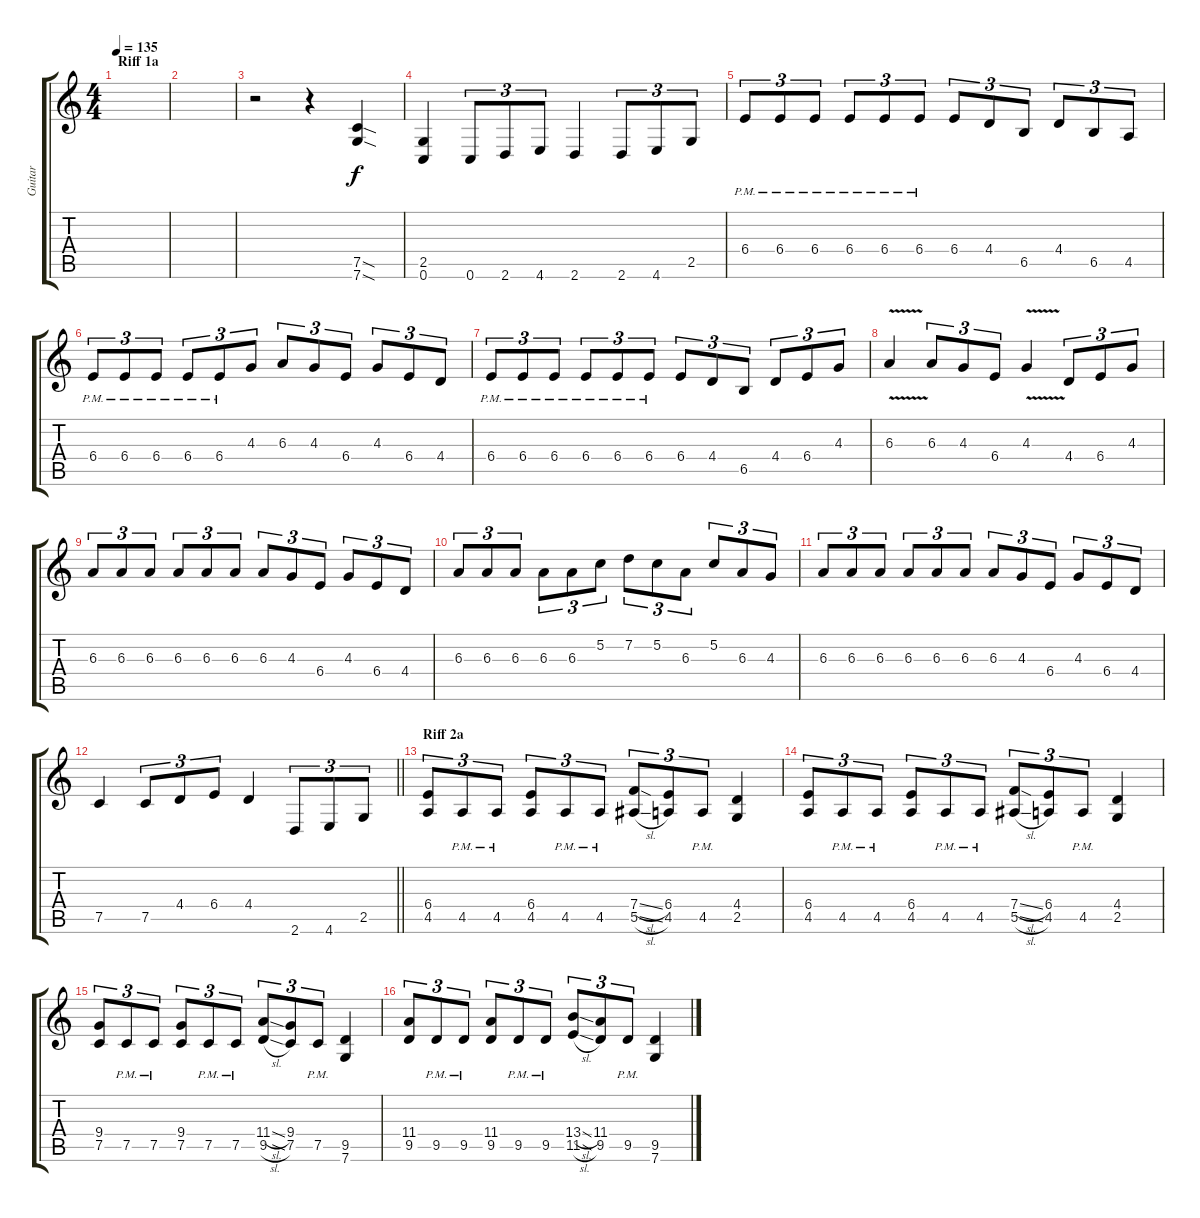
\track ("Guitar" "Guitar") {instrument distortionguitar}
\staff {score tabs}
\tuning (C4 G3 Eb3 Bb2 F2 C2) {hide}
\ts (4 4)
\section ("" "Riff 1a")
\tempo 135
\clef g2
\ks c
|
|
r.2 r.4 (7.5{sod} 7.6{sod}).4 |
(2.5 0.6).4 0.6.8{tu (3 2)} 2.6.8{tu (3 2)} 4.6.8{tu (3 2)} 2.6.4 2.6.8{tu (3 2)} 4.6.8{tu (3 2)} 2.5.8{tu (3 2)} |
6.4{pm}.8{tu (3 2)} 6.4{pm}.8{tu (3 2)} 6.4{pm}.8{tu (3 2)} 6.4{pm}.8{tu (3 2)} 6.4{pm}.8{tu (3 2)} 6.4{pm}.8{tu (3 2)} 6.4.8{tu (3 2)} 4.4.8{tu (3 2)} 6.5.8{tu (3 2)} 4.4.8{tu (3 2)} 6.5.8{tu (3 2)} 4.5.8{tu (3 2)} |
6.4{pm}.8{tu (3 2)} 6.4{pm}.8{tu (3 2)} 6.4{pm}.8{tu (3 2)} 6.4{pm}.8{tu (3 2)} 6.4{pm}.8{tu (3 2)} 4.3.8{tu (3 2)} 6.3.8{tu (3 2)} 4.3.8{tu (3 2)} 6.4.8{tu (3 2)} 4.3.8{tu (3 2)} 6.4.8{tu (3 2)} 4.4.8{tu (3 2)} |
6.4{pm}.8{tu (3 2)} 6.4{pm}.8{tu (3 2)} 6.4{pm}.8{tu (3 2)} 6.4{pm}.8{tu (3 2)} 6.4{pm}.8{tu (3 2)} 6.4{pm}.8{tu (3 2)} 6.4.8{tu (3 2)} 4.4.8{tu (3 2)} 6.5.8{tu (3 2)} 4.4.8{tu (3 2)} 6.4.8{tu (3 2)} 4.3.8{tu (3 2)} |
6.3{v}.4 6.3.8{tu (3 2)} 4.3.8{tu (3 2)} 6.4.8{tu (3 2)} 4.3{v}.4 4.4.8{tu (3 2)} 6.4.8{tu (3 2)} 4.3.8{tu (3 2)} |
6.3.8{tu (3 2)} 6.3.8{tu (3 2)} 6.3.8{tu (3 2)} 6.3.8{tu (3 2)} 6.3.8{tu (3 2)} 6.3.8{tu (3 2)} 6.3.8{tu (3 2)} 4.3.8{tu (3 2)} 6.4.8{tu (3 2)} 4.3.8{tu (3 2)} 6.4.8{tu (3 2)} 4.4.8{tu (3 2)} |
6.3.8{tu (3 2)} 6.3.8{tu (3 2)} 6.3.8{tu (3 2)} 6.3.8{tu (3 2)} 6.3.8{tu (3 2)} 5.2.8{tu (3 2)} 7.2.8{tu (3 2)} 5.2.8{tu (3 2)} 6.3.8{tu (3 2)} 5.2.8{tu (3 2)} 6.3.8{tu (3 2)} 4.3.8{tu (3 2)} |
6.3.8{tu (3 2)} 6.3.8{tu (3 2)} 6.3.8{tu (3 2)} 6.3.8{tu (3 2)} 6.3.8{tu (3 2)} 6.3.8{tu (3 2)} 6.3.8{tu (3 2)} 4.3.8{tu (3 2)} 6.4.8{tu (3 2)} 4.3.8{tu (3 2)} 6.4.8{tu (3 2)} 4.4.8{tu (3 2)} |
\barLineRight lightlight
7.5.4 7.5.8{tu (3 2)} 4.4.8{tu (3 2)} 6.4.8{tu (3 2)} 4.4.4 2.6.8{tu (3 2)} 4.6.8{tu (3 2)} 2.5.8{tu (3 2)} |
\section ("" "Riff 2a")
(6.4 4.5).8{tu (3 2)} 4.5{pm}.8{tu (3 2)} 4.5{pm}.8{tu (3 2)} (6.4 4.5).8{tu (3 2)} 4.5{pm}.8{tu (3 2)} 4.5{pm}.8{tu (3 2)} (7.4{sl} 5.5{sl}).8{tu (3 2)} (6.4 4.5).8{tu (3 2)} 4.5{pm}.8{tu (3 2)} (4.4 2.5).4 |
(6.4 4.5).8{tu (3 2)} 4.5{pm}.8{tu (3 2)} 4.5{pm}.8{tu (3 2)} (6.4 4.5).8{tu (3 2)} 4.5{pm}.8{tu (3 2)} 4.5{pm}.8{tu (3 2)} (7.4{sl} 5.5{sl}).8{tu (3 2)} (6.4 4.5).8{tu (3 2)} 4.5{pm}.8{tu (3 2)} (4.4 2.5).4 |
(9.4 7.5).8{tu (3 2)} 7.5{pm}.8{tu (3 2)} 7.5{pm}.8{tu (3 2)} (9.4 7.5).8{tu (3 2)} 7.5{pm}.8{tu (3 2)} 7.5{pm}.8{tu (3 2)} (11.4{sl} 9.5{sl}).8{tu (3 2)} (9.4 7.5).8{tu (3 2)} 7.5{pm}.8{tu (3 2)} (9.5 7.6).4 |
(11.4 9.5).8{tu (3 2)} 9.5{pm}.8{tu (3 2)} 9.5{pm}.8{tu (3 2)} (11.4 9.5).8{tu (3 2)} 9.5{pm}.8{tu (3 2)} 9.5{pm}.8{tu (3 2)} (13.4{sl} 11.5{sl}).8{tu (3 2)} (11.4 9.5).8{tu (3 2)} 9.5{pm}.8{tu (3 2)} (9.5 7.6).4
